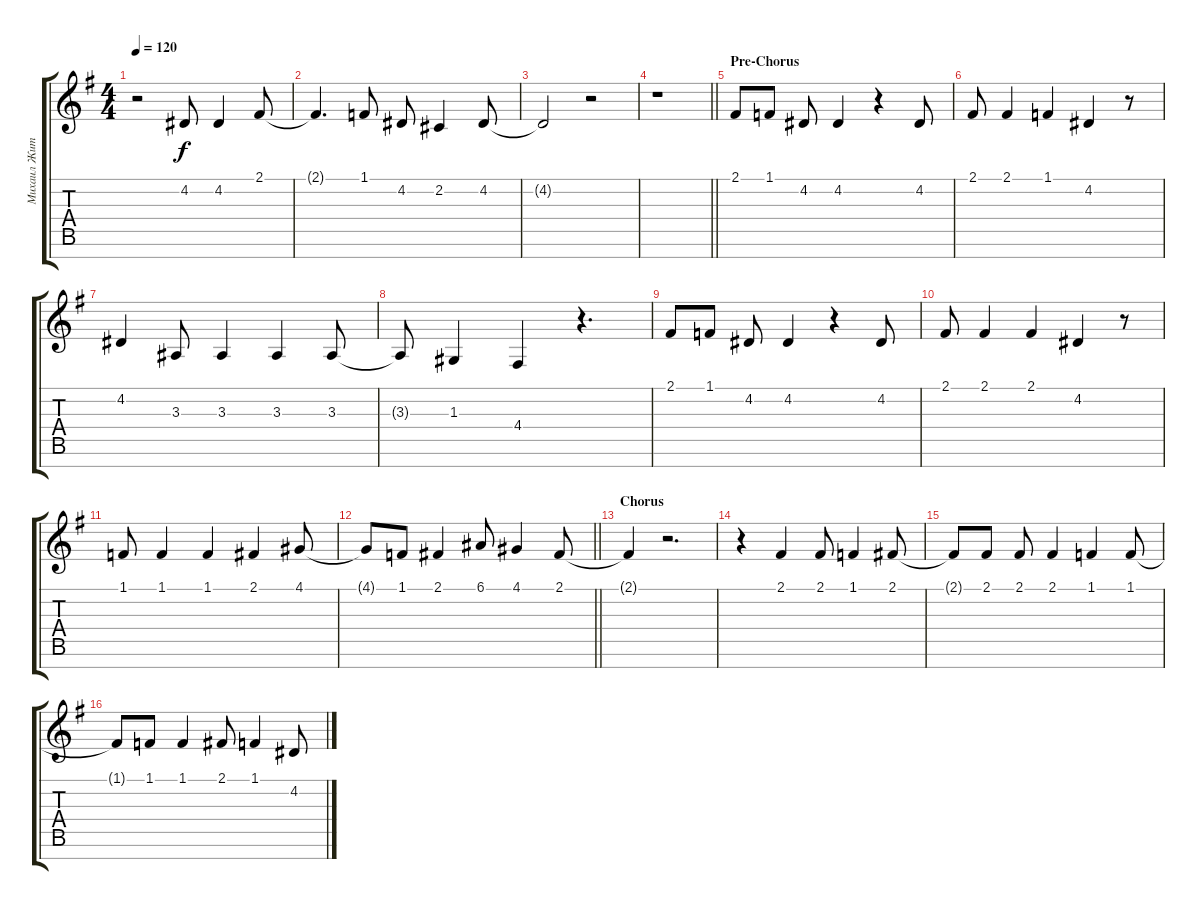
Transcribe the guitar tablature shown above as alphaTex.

\track ("Михаил Житняков" "Михаил Жит") {instrument altosax}
\staff {score tabs}
\tuning (E4 B3 G3 D3 A2 E2 B1) {hide}
\ts (4 4)
\tempo 120
\clef g2
\ks g
r.2{dy f} 4.2.8 4.2.4 2.1.8 |
2.1{t}.4{d} 1.1.8 4.2.8 2.2.4 4.2.8 |
4.2{t}.2 r.2 |
\barLineRight lightlight
r.1 |
\section ("" "Pre-Chorus")
2.1.8 1.1.8 4.2.8 4.2.4 r.4 4.2.8 |
2.1.8 2.1.4 1.1.4 4.2.4 r.8 |
4.2.4 3.3.8 3.3.4 3.3.4 3.3.8 |
3.3{t}.8 1.3.4 4.4.4 r.4{d} |
2.1.8 1.1.8 4.2.8 4.2.4 r.4 4.2.8 |
2.1.8 2.1.4 2.1.4 4.2.4 r.8 |
1.1.8 1.1.4 1.1.4 2.1.4 4.1.8 |
\barLineRight lightlight
4.1{t}.8 1.1.8 2.1.4 6.1.8 4.1.4 2.1.8 |
\section ("" "Chorus")
2.1{t}.4 r.2{d} |
r.4 2.1.4 2.1.8 1.1.4 2.1.8 |
2.1{t}.8 2.1.8 2.1.8 2.1.4 1.1.4 1.1.8 |
1.1{t}.8 1.1.8 1.1.4 2.1.8 1.1.4 4.2.8
